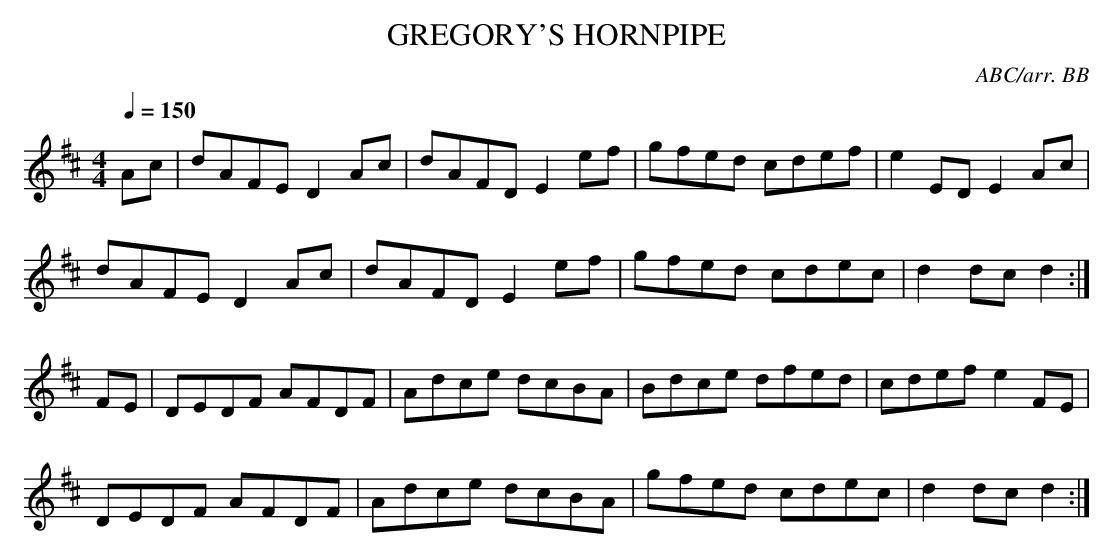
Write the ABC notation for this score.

X:1
T:GREGORY'S HORNPIPE
C:ABC/arr. BB
Q:1/4=150
L:1/8
M:4/4
K:D
Ac|dAFE D2 Ac|dAFD E2ef|gfed cdef|e2ED E2 Ac|
dAFE D2 Ac|dAFD E2 ef|gfed cdec|d2dc d2:|
FE|DEDF AFDF|Adce dcBA|Bdce dfed|cdef e2FE|
DEDF AFDF|Adce dcBA|gfed cdec|d2dc d2:|
